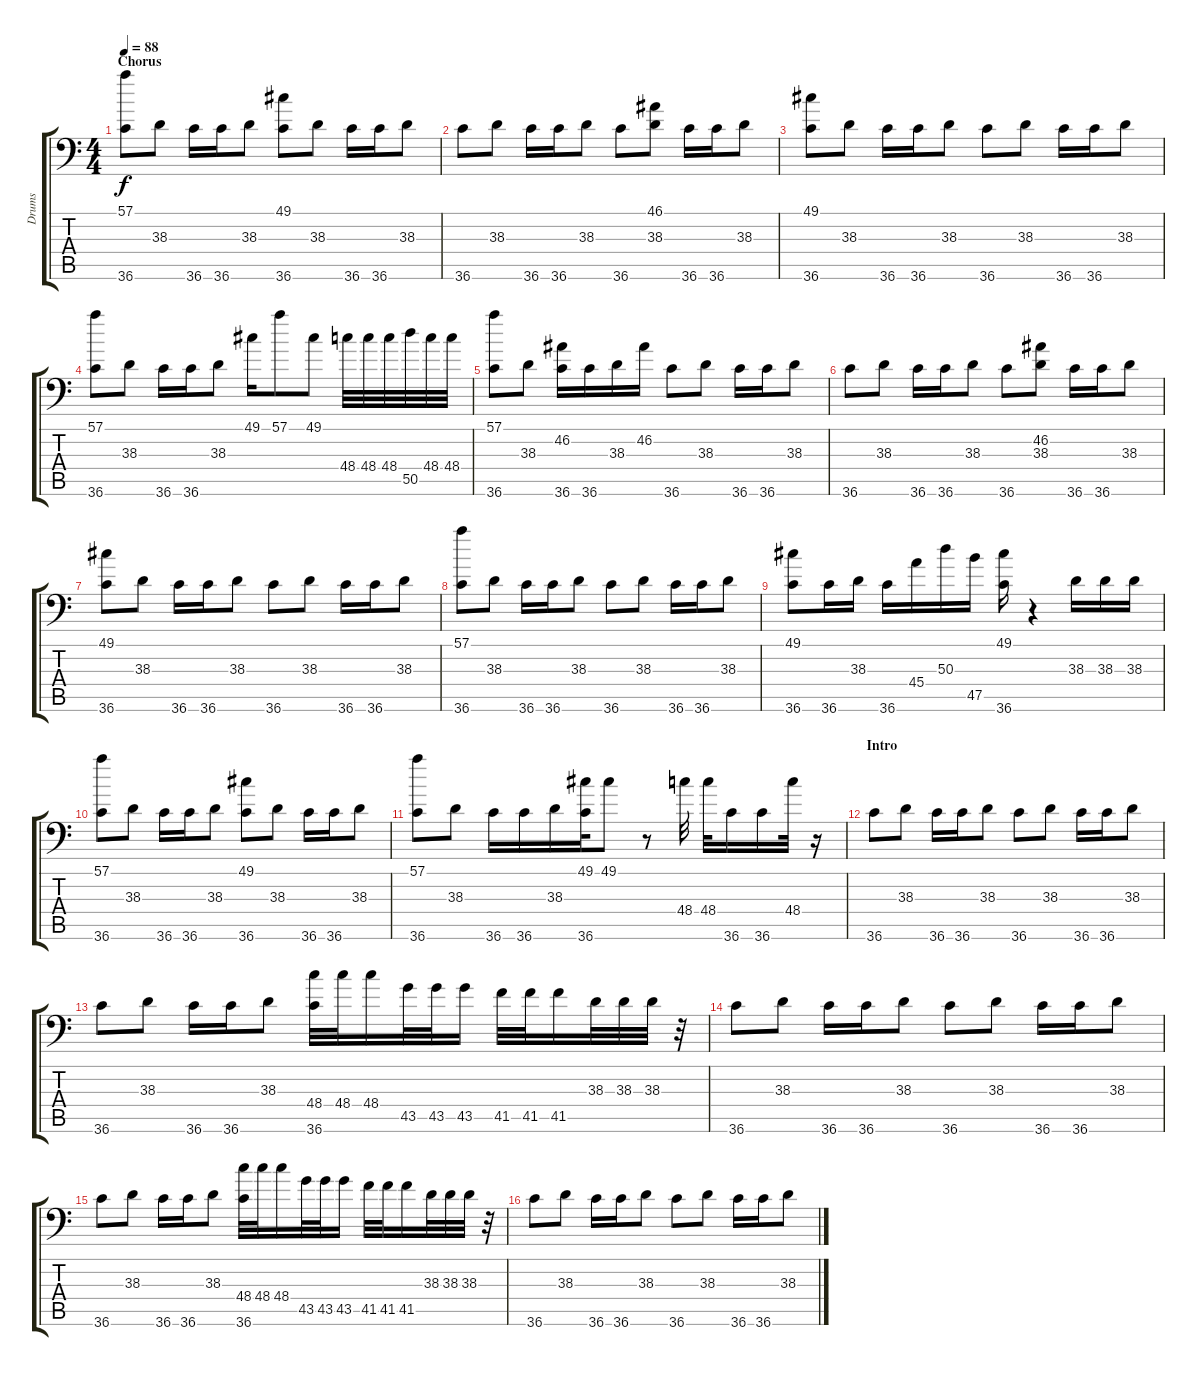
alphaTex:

\track ("Drums" "Drums") {instrument acousticgrandpiano}
\staff {score tabs}
\tuning (C-1 C-1 C-1 C-1 C-1 C-1) {hide}
\ts (4 4)
\section ("" "Chorus")
\tempo 88
\clef f4
\ks c
(57.1 36.6).8{dy f} 38.3.8 36.6.16 36.6.16 38.3.8 (49.1 36.6).8 38.3.8 36.6.16 36.6.16 38.3.8 |
36.6.8 38.3.8 36.6.16 36.6.16 38.3.8 36.6.8 (46.1 38.3).8 36.6.16 36.6.16 38.3.8 |
(49.1 36.6).8 38.3.8 36.6.16 36.6.16 38.3.8 36.6.8 38.3.8 36.6.16 36.6.16 38.3.8 |
(57.1 36.6).8 38.3.8 36.6.16 36.6.16 38.3.8 49.1.16 57.1.8 49.1.8 48.4.32 48.4.32 48.4.32 50.5.32 48.4.32 48.4.32 |
(57.1 36.6).8 38.3.8 (46.2 36.6).16 36.6.16 38.3.16 46.2.16 36.6.8 38.3.8 36.6.16 36.6.16 38.3.8 |
36.6.8 38.3.8 36.6.16 36.6.16 38.3.8 36.6.8 (46.2 38.3).8 36.6.16 36.6.16 38.3.8 |
(49.1 36.6).8 38.3.8 36.6.16 36.6.16 38.3.8 36.6.8 38.3.8 36.6.16 36.6.16 38.3.8 |
(57.1 36.6).8 38.3.8 36.6.16 36.6.16 38.3.8 36.6.8 38.3.8 36.6.16 36.6.16 38.3.8 |
(49.1 36.6).8 36.6.16 38.3.16 36.6.16 45.4.16 50.3.16 47.5.16 (49.1 36.6).16 r.4 38.3.16 38.3.16 38.3.16 |
\section ("" "")
(57.1 36.6).8 38.3.8 36.6.16 36.6.16 38.3.8 (49.1 36.6).8 38.3.8 36.6.16 36.6.16 38.3.8 |
(57.1 36.6).8 38.3.8 36.6.16 36.6.16 38.3.16 (49.1 36.6).32 49.1.8 r.8 48.4.32 48.4.32 36.6.16 36.6.16 48.4.32 r.16 |
\section ("" "Intro")
36.6.8 38.3.8 36.6.16 36.6.16 38.3.8 36.6.8 38.3.8 36.6.16 36.6.16 38.3.8 |
36.6.8 38.3.8 36.6.16 36.6.16 38.3.8 (48.4 36.6).32 48.4.32 48.4.16 43.5.32 43.5.32 43.5.16 41.5.32 41.5.32 41.5.16 38.3.32 38.3.32 38.3.32 r.32 |
36.6.8 38.3.8 36.6.16 36.6.16 38.3.8 36.6.8 38.3.8 36.6.16 36.6.16 38.3.8 |
36.6.8 38.3.8 36.6.16 36.6.16 38.3.8 (48.4 36.6).32 48.4.32 48.4.16 43.5.32 43.5.32 43.5.16 41.5.32 41.5.32 41.5.16 38.3.32 38.3.32 38.3.32 r.32 |
36.6.8 38.3.8 36.6.16 36.6.16 38.3.8 36.6.8 38.3.8 36.6.16 36.6.16 38.3.8
